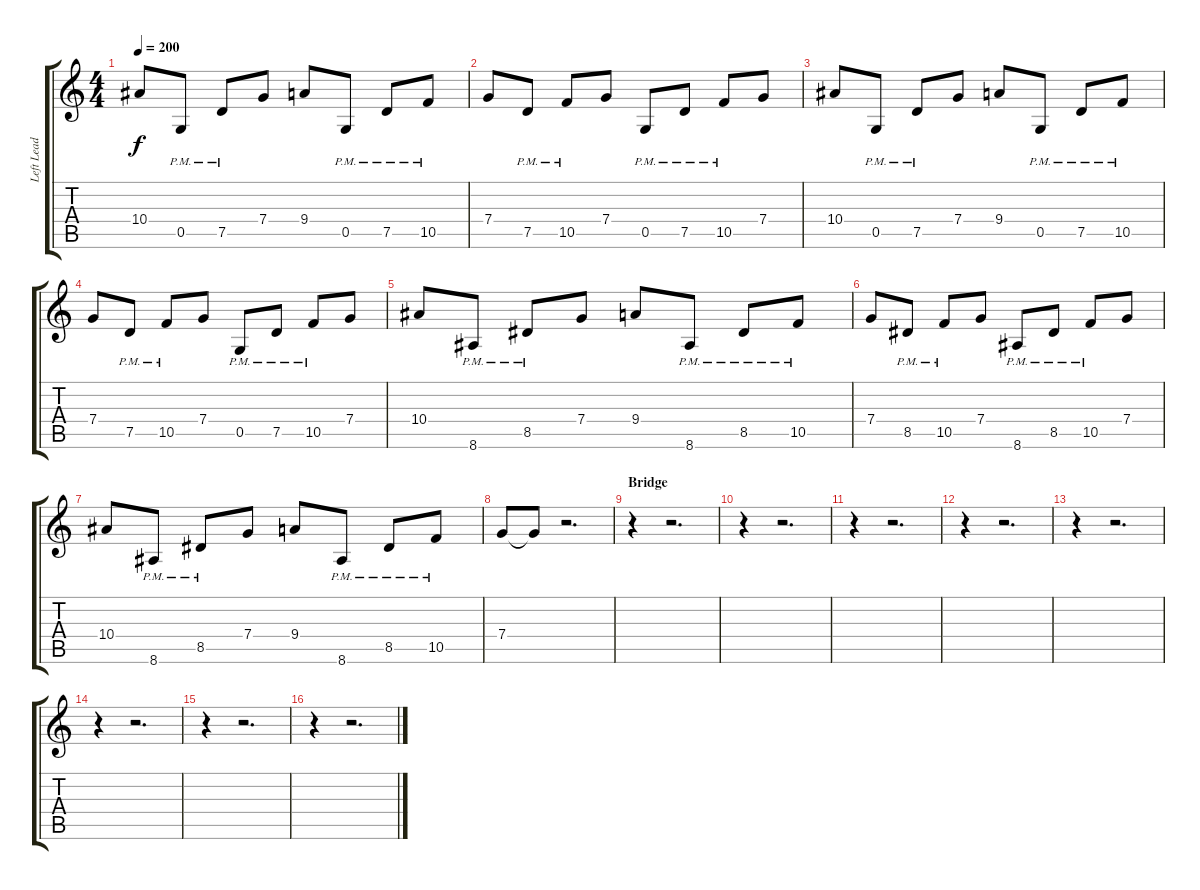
\track ("Left Lead Gtr" "Left Lead ") {instrument overdrivenguitar}
\staff {score tabs}
\tuning (D4 A3 F3 C3 G2 D2) {hide}
\ts (4 4)
\tempo 200
\clef g2
\ks c
10.4.8{dy f} 0.5{pm}.8 7.5{pm}.8 7.4.8 9.4.8 0.5{pm}.8 7.5{pm}.8 10.5{pm}.8 |
7.4.8 7.5{pm}.8 10.5{pm}.8 7.4.8 0.5{pm}.8 7.5{pm}.8 10.5{pm}.8 7.4.8 |
10.4.8 0.5{pm}.8 7.5{pm}.8 7.4.8 9.4.8 0.5{pm}.8 7.5{pm}.8 10.5{pm}.8 |
7.4.8 7.5{pm}.8 10.5{pm}.8 7.4.8 0.5{pm}.8 7.5{pm}.8 10.5{pm}.8 7.4.8 |
10.4.8 8.6{pm}.8 8.5{pm}.8 7.4.8 9.4.8 8.6{pm}.8 8.5{pm}.8 10.5{pm}.8 |
7.4.8 8.5{pm}.8 10.5{pm}.8 7.4.8 8.6{pm}.8 8.5{pm}.8 10.5{pm}.8 7.4.8 |
10.4.8 8.6{pm}.8 8.5{pm}.8 7.4.8 9.4.8 8.6{pm}.8 8.5{pm}.8 10.5{pm}.8 |
7.4.8 7.4{t}.8 r.2{d} |
\section ("" "Bridge")
r.4 r.2{d} |
r.4 r.2{d} |
r.4 r.2{d} |
r.4 r.2{d} |
r.4 r.2{d} |
r.4 r.2{d} |
r.4 r.2{d} |
r.4 r.2{d}
